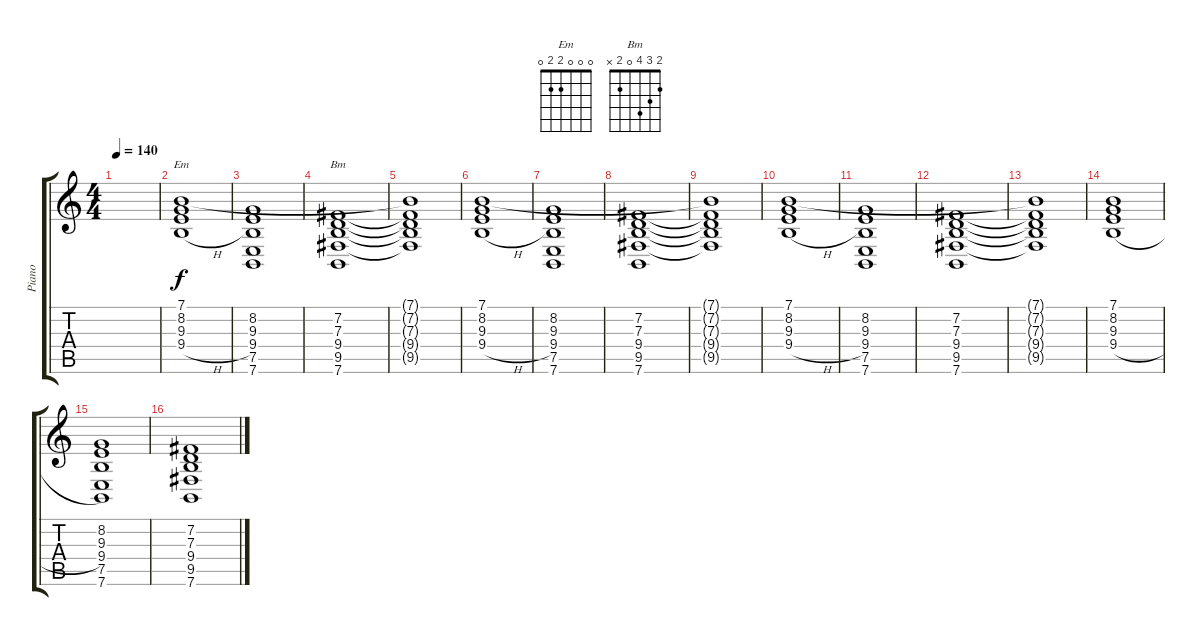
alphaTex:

\track ("Piano" "Piano") {instrument electricpiano2}
\staff {score tabs}
\tuning (E4 B3 G3 D3 A2 E2) {hide}
\chord ("Em" 0 0 0 2 2 0)
\chord ("Bm" 2 3 4 0 2 x)
\ts (4 4)
\tempo 140
\clef g2
\ks c
|
(7.1 8.2 9.3 9.4{h}).1{ch "Em" balance 8} |
(8.2 9.3 9.4 7.5 7.6).1 |
(7.2 7.3 9.4 9.5 7.6).1{ch "Bm"} |
(7.1{t} 7.2{t} 7.3{t} 9.4{t} 9.5{t}).1 |
(7.1 8.2 9.3 9.4{h}).1{balance 8} |
(8.2 9.3 9.4 7.5 7.6).1 |
(7.2 7.3 9.4 9.5 7.6).1 |
(7.1{t} 7.2{t} 7.3{t} 9.4{t} 9.5{t}).1 |
(7.1 8.2 9.3 9.4{h}).1{balance 8} |
(8.2 9.3 9.4 7.5 7.6).1 |
(7.2 7.3 9.4 9.5 7.6).1 |
(7.1{t} 7.2{t} 7.3{t} 9.4{t} 9.5{t}).1 |
(7.1 8.2 9.3 9.4{h}).1{balance 8} |
(8.2 9.3 9.4 7.5 7.6).1 |
(7.2 7.3 9.4 9.5 7.6).1
